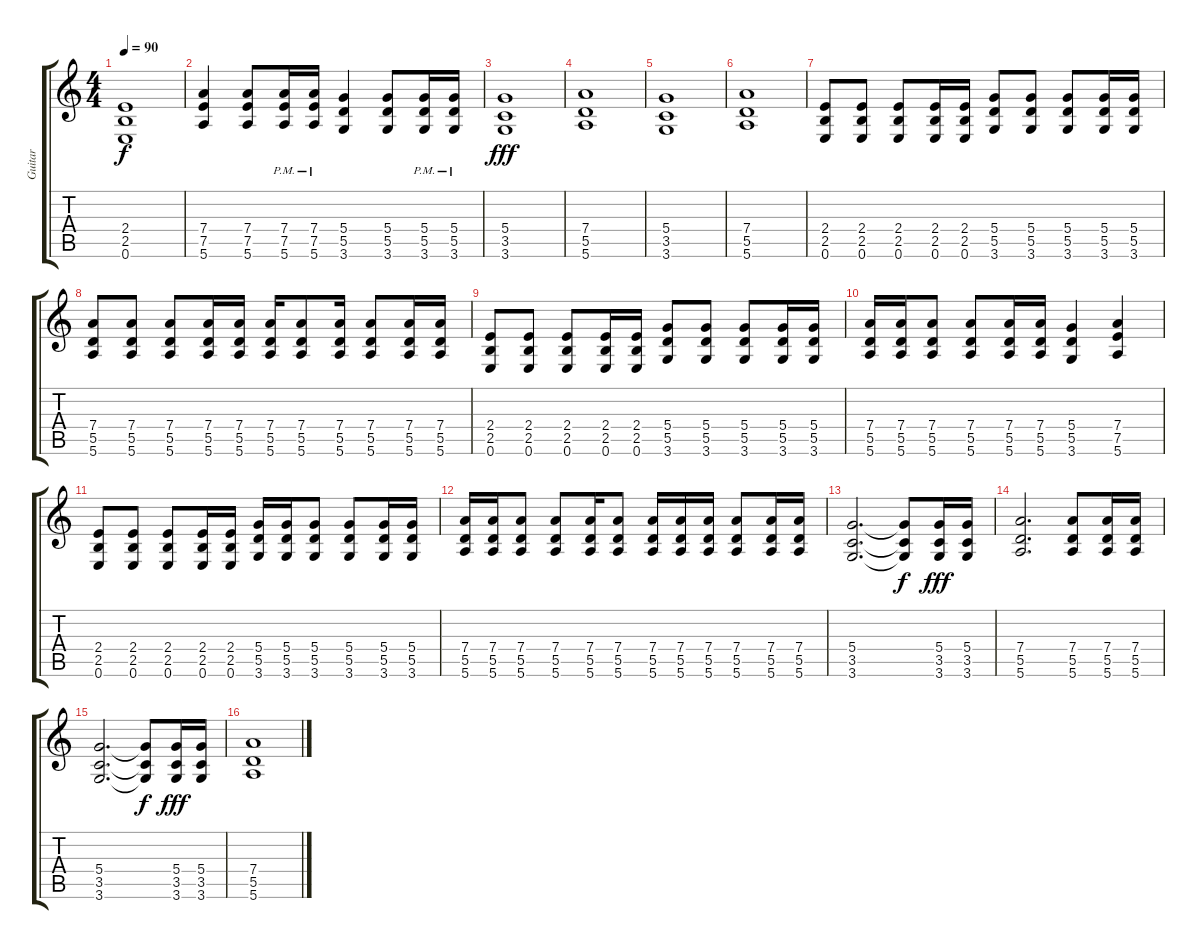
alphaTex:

\track ("Guitar" "Guitar") {instrument distortionguitar}
\staff {score tabs}
\tuning (E4 B3 G3 D3 A2 E2) {hide}
\ts (4 4)
\tempo 90
\clef g2
\ks c
(2.4 2.5 0.6).1{dy f} |
(7.4 7.5 5.6).4 (7.4 7.5 5.6).8 (7.4{pm} 7.5{pm} 5.6{pm}).16 (7.4{pm} 7.5{pm} 5.6{pm}).16 (5.4 5.5 3.6).4 (5.4 5.5 3.6).8 (5.4{pm} 5.5{pm} 3.6{pm}).16 (5.4{pm} 5.5{pm} 3.6{pm}).16 |
(5.4 3.5 3.6).1{dy fff} |
(7.4 5.5 5.6).1 |
(5.4 3.5 3.6).1 |
(7.4 5.5 5.6).1 |
(2.4 2.5 0.6).8 (2.4 2.5 0.6).8 (2.4 2.5 0.6).8 (2.4 2.5 0.6).16 (2.4 2.5 0.6).16 (5.4 5.5 3.6).8 (5.4 5.5 3.6).8 (5.4 5.5 3.6).8 (5.4 5.5 3.6).16 (5.4 5.5 3.6).16 |
(7.4 5.5 5.6).8 (7.4 5.5 5.6).8 (7.4 5.5 5.6).8 (7.4 5.5 5.6).16 (7.4 5.5 5.6).16 (7.4 5.5 5.6).16 (7.4 5.5 5.6).8 (7.4 5.5 5.6).16 (7.4 5.5 5.6).8 (7.4 5.5 5.6).16 (7.4 5.5 5.6).16 |
(2.4 2.5 0.6).8 (2.4 2.5 0.6).8 (2.4 2.5 0.6).8 (2.4 2.5 0.6).16 (2.4 2.5 0.6).16 (5.4 5.5 3.6).8 (5.4 5.5 3.6).8 (5.4 5.5 3.6).8 (5.4 5.5 3.6).16 (5.4 5.5 3.6).16 |
(7.4 5.5 5.6).16 (7.4 5.5 5.6).16 (7.4 5.5 5.6).8 (7.4 5.5 5.6).8 (7.4 5.5 5.6).16 (7.4 5.5 5.6).16 (5.4 5.5 3.6).4 (7.4 7.5 5.6).4 |
(2.4 2.5 0.6).8 (2.4 2.5 0.6).8 (2.4 2.5 0.6).8 (2.4 2.5 0.6).16 (2.4 2.5 0.6).16 (5.4 5.5 3.6).16 (5.4 5.5 3.6).16 (5.4 5.5 3.6).8 (5.4 5.5 3.6).8 (5.4 5.5 3.6).16 (5.4 5.5 3.6).16 |
(7.4 5.5 5.6).16 (7.4 5.5 5.6).16 (7.4 5.5 5.6).8 (7.4 5.5 5.6).8 (7.4 5.5 5.6).16 (7.4 5.5 5.6).8 (7.4 5.5 5.6).16 (7.4 5.5 5.6).16 (7.4 5.5 5.6).16 (7.4 5.5 5.6).8 (7.4 5.5 5.6).16 (7.4 5.5 5.6).16 |
(5.4 3.5 3.6).2{d} (5.4{t} 3.5{t} 3.6{t}).8{dy f} (5.4 3.5 3.6).16{dy fff} (5.4 3.5 3.6).16 |
(7.4 5.5 5.6).2{d} (7.4 5.5 5.6).8 (7.4 5.5 5.6).16 (7.4 5.5 5.6).16 |
(5.4 3.5 3.6).2{d} (5.4{t} 3.5{t} 3.6{t}).8{dy f} (5.4 3.5 3.6).16{dy fff} (5.4 3.5 3.6).16 |
(7.4 5.5 5.6).1
